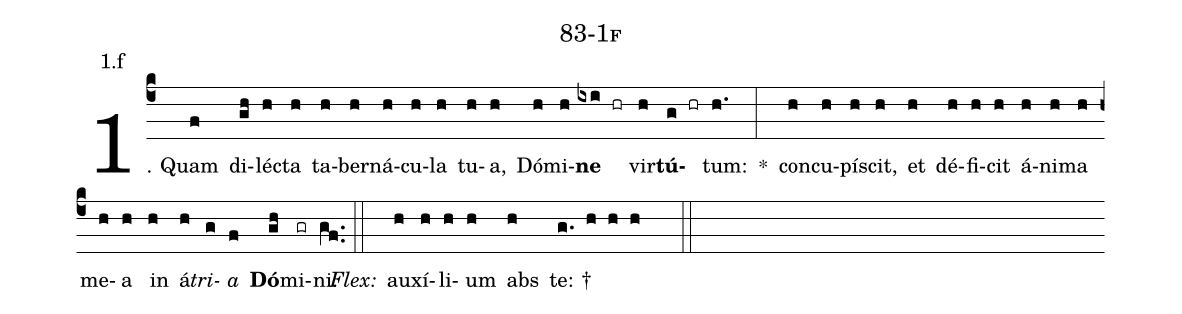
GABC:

name: 83-1f;
annotation: 1.f;
%%
(c4)1. Quam(f) di(gh)léc(h)ta(h) ta(h)ber(h)ná(h)cu(h)la(h) tu(h)a,(h) Dó(h)mi(h)<b>ne</b>(ixi hr) vir(h)<b>tú</b>(g hr)tum:(h.) *(:) con(h)cu(h)pí(h)scit,(h) et(h) dé(h)fi(h)cit(h) á(h)ni(h)ma(h) me(h)a(h) in(h) á(h)<i>tri</i>(g)<i>a</i>(f) <b>Dó</b>(gh)mi(gr)ni.(gf..) (::)
<i>Flex:</i>()  au(h)xí(h)li(h)um(h) abs(h) te: †(g. h h h  ::)
